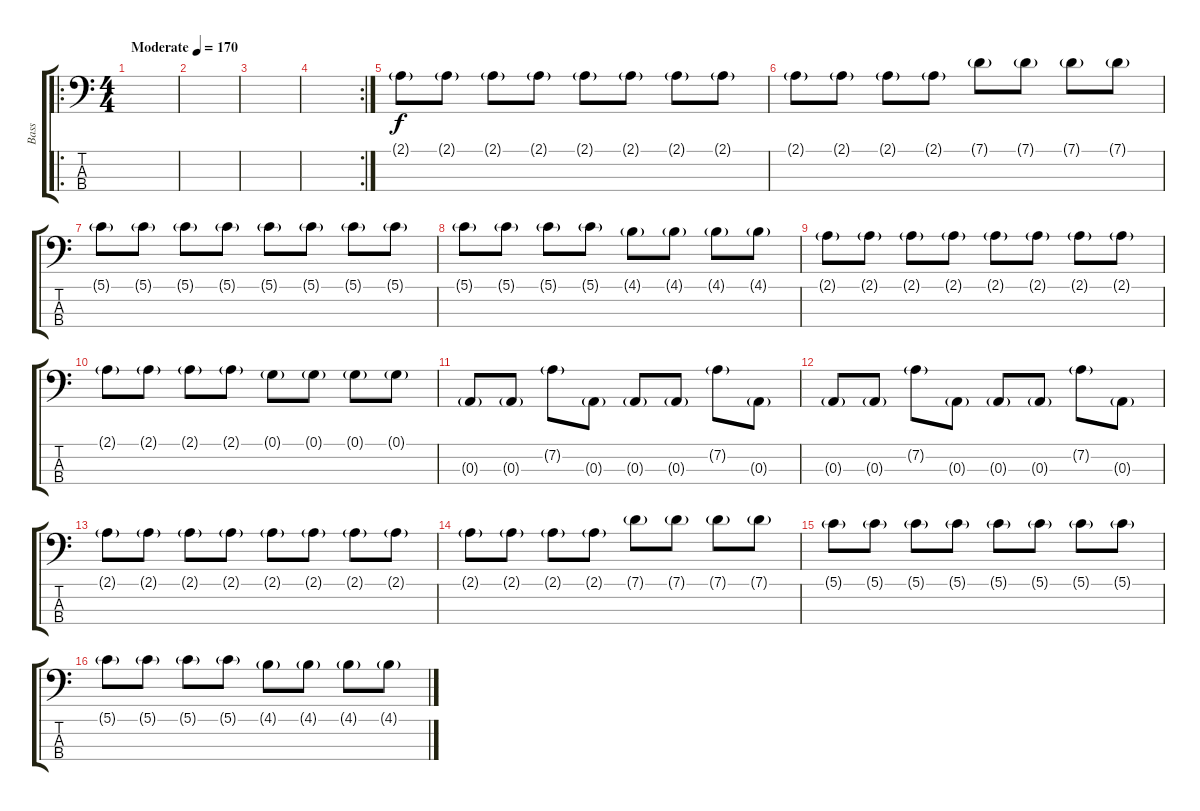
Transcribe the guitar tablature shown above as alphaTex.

\track ("Bass" "Bass") {instrument electricbassfinger}
\staff {score tabs}
\tuning (G2 D2 A1 E1) {hide}
\ro
\ts (4 4)
\tempo (170 "Moderate")
\clef f4
\ks c
|
|
|
\rc 2
|
2.1{g}.8 2.1{g}.8 2.1{g}.8 2.1{g}.8 2.1{g}.8 2.1{g}.8 2.1{g}.8 2.1{g}.8 |
2.1{g}.8 2.1{g}.8 2.1{g}.8 2.1{g}.8 7.1{g}.8 7.1{g}.8 7.1{g}.8 7.1{g}.8 |
5.1{g}.8 5.1{g}.8 5.1{g}.8 5.1{g}.8 5.1{g}.8 5.1{g}.8 5.1{g}.8 5.1{g}.8 |
5.1{g}.8 5.1{g}.8 5.1{g}.8 5.1{g}.8 4.1{g}.8 4.1{g}.8 4.1{g}.8 4.1{g}.8 |
2.1{g}.8 2.1{g}.8 2.1{g}.8 2.1{g}.8 2.1{g}.8 2.1{g}.8 2.1{g}.8 2.1{g}.8 |
2.1{g}.8 2.1{g}.8 2.1{g}.8 2.1{g}.8 0.1{g}.8 0.1{g}.8 0.1{g}.8 0.1{g}.8 |
0.3{g}.8 0.3{g}.8 7.2{g}.8 0.3{g}.8 0.3{g}.8 0.3{g}.8 7.2{g}.8 0.3{g}.8 |
0.3{g}.8 0.3{g}.8 7.2{g}.8 0.3{g}.8 0.3{g}.8 0.3{g}.8 7.2{g}.8 0.3{g}.8 |
2.1{g}.8 2.1{g}.8 2.1{g}.8 2.1{g}.8 2.1{g}.8 2.1{g}.8 2.1{g}.8 2.1{g}.8 |
2.1{g}.8 2.1{g}.8 2.1{g}.8 2.1{g}.8 7.1{g}.8 7.1{g}.8 7.1{g}.8 7.1{g}.8 |
5.1{g}.8 5.1{g}.8 5.1{g}.8 5.1{g}.8 5.1{g}.8 5.1{g}.8 5.1{g}.8 5.1{g}.8 |
5.1{g}.8 5.1{g}.8 5.1{g}.8 5.1{g}.8 4.1{g}.8 4.1{g}.8 4.1{g}.8 4.1{g}.8
